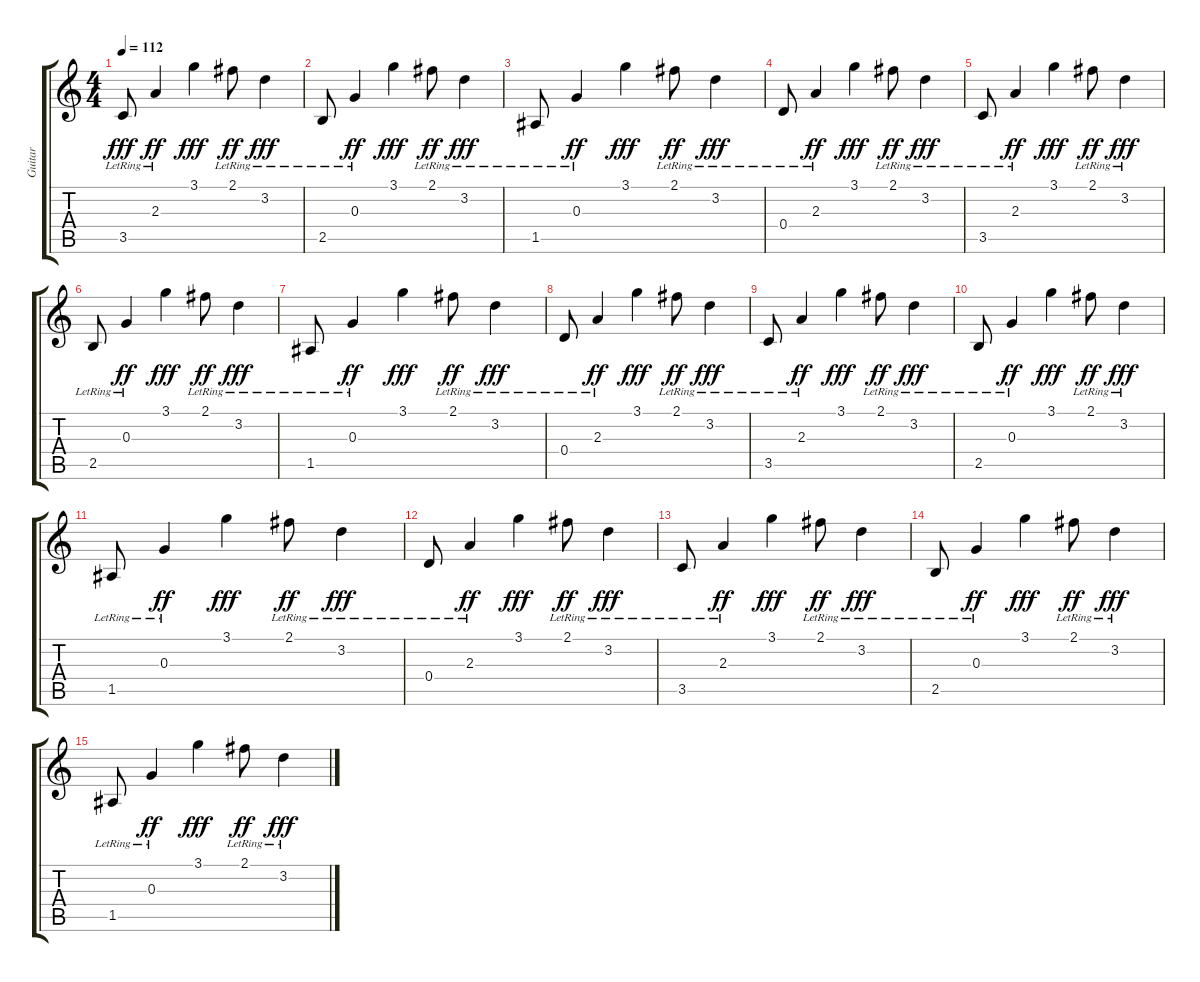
\track ("Guitar" "Guitar") {instrument overdrivenguitar}
\staff {score tabs}
\tuning (E4 B3 G3 D3 A2 E2) {hide}
\ts (4 4)
\tempo 112
\clef g2
\ks c
3.5{lr}.8{dy fff} 2.3{lr}.4{dy ff} 3.1.4{dy fff} 2.1{lr}.8{dy ff} 3.2{lr}.4{dy fff} |
2.5{lr}.8 0.3{lr}.4{dy ff} 3.1.4{dy fff} 2.1{lr}.8{dy ff} 3.2{lr}.4{dy fff} |
1.5{lr}.8 0.3{lr}.4{dy ff} 3.1.4{dy fff} 2.1{lr}.8{dy ff} 3.2{lr}.4{dy fff} |
0.4{lr}.8 2.3{lr}.4{dy ff} 3.1.4{dy fff} 2.1{lr}.8{dy ff} 3.2{lr}.4{dy fff} |
3.5{lr}.8 2.3{lr}.4{dy ff} 3.1.4{dy fff} 2.1{lr}.8{dy ff} 3.2{lr}.4{dy fff} |
2.5{lr}.8 0.3{lr}.4{dy ff} 3.1.4{dy fff} 2.1{lr}.8{dy ff} 3.2{lr}.4{dy fff} |
1.5{lr}.8 0.3{lr}.4{dy ff} 3.1.4{dy fff} 2.1{lr}.8{dy ff} 3.2{lr}.4{dy fff} |
0.4{lr}.8 2.3{lr}.4{dy ff} 3.1.4{dy fff} 2.1{lr}.8{dy ff} 3.2{lr}.4{dy fff} |
3.5{lr}.8 2.3{lr}.4{dy ff} 3.1.4{dy fff} 2.1{lr}.8{dy ff} 3.2{lr}.4{dy fff} |
2.5{lr}.8 0.3{lr}.4{dy ff} 3.1.4{dy fff} 2.1{lr}.8{dy ff} 3.2{lr}.4{dy fff} |
1.5{lr}.8 0.3{lr}.4{dy ff} 3.1.4{dy fff} 2.1{lr}.8{dy ff} 3.2{lr}.4{dy fff} |
0.4{lr}.8 2.3{lr}.4{dy ff} 3.1.4{dy fff} 2.1{lr}.8{dy ff} 3.2{lr}.4{dy fff} |
3.5{lr}.8 2.3{lr}.4{dy ff} 3.1.4{dy fff} 2.1{lr}.8{dy ff} 3.2{lr}.4{dy fff} |
2.5{lr}.8 0.3{lr}.4{dy ff} 3.1.4{dy fff} 2.1{lr}.8{dy ff} 3.2{lr}.4{dy fff} |
1.5{lr}.8 0.3{lr}.4{dy ff} 3.1.4{dy fff} 2.1{lr}.8{dy ff} 3.2{lr}.4{dy fff}
